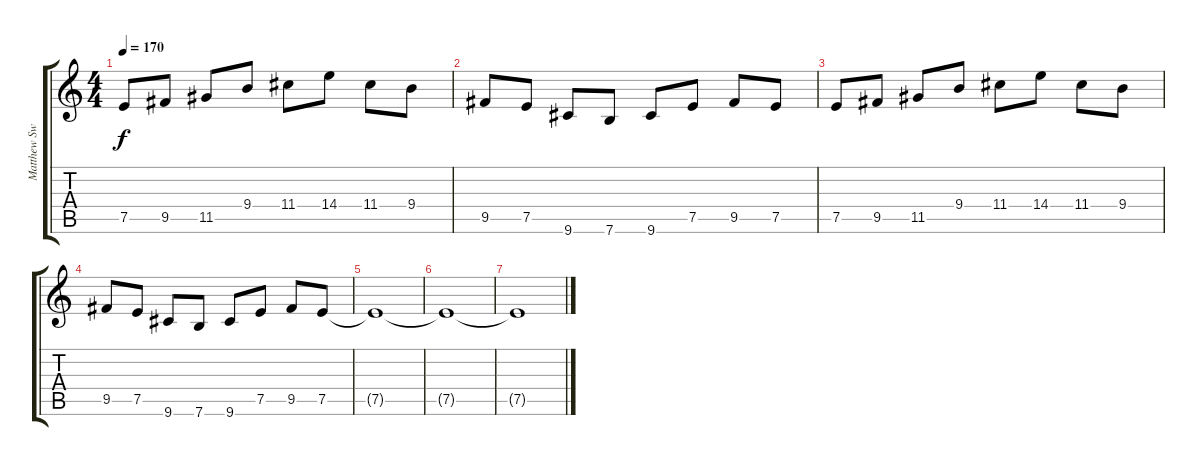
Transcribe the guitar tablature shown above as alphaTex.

\track ("Matthew Swinnerton" "Matthew Sw") {instrument distortionguitar}
\staff {score tabs}
\tuning (E4 B3 G3 D3 A2 E2) {hide}
\ts (4 4)
\tempo 170
\clef g2
\ks c
7.5.8{dy f} 9.5.8 11.5.8 9.4.8 11.4.8 14.4.8 11.4.8 9.4.8 |
9.5.8 7.5.8 9.6.8 7.6.8 9.6.8 7.5.8 9.5.8 7.5.8 |
7.5.8 9.5.8 11.5.8 9.4.8 11.4.8 14.4.8 11.4.8 9.4.8 |
9.5.8 7.5.8 9.6.8 7.6.8 9.6.8 7.5.8 9.5.8 7.5.8 |
7.5{t}.1 |
7.5{t}.1 |
7.5{t}.1
